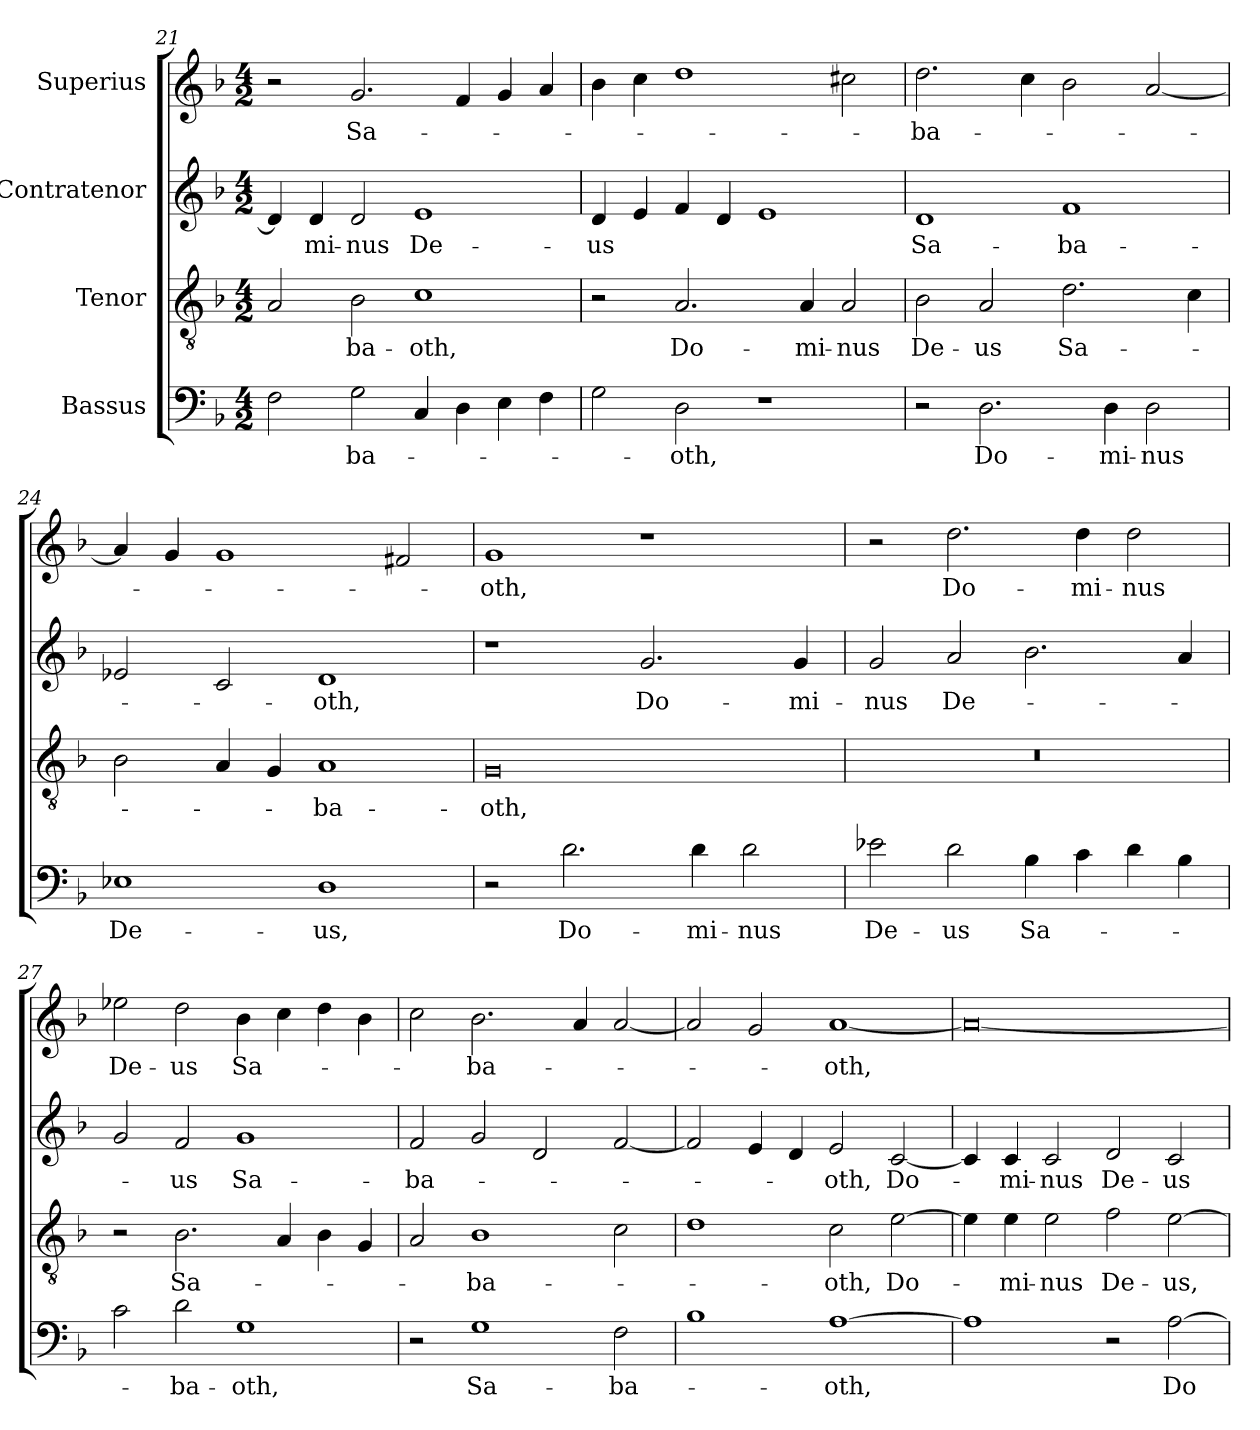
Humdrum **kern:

**kern	**text	**kern	**text	**kern	**text	**kern	**text
*part4	*part4	*part3	*part3	*part2	*part2	*part1	*part1
*staff4	*staff4	*staff3	*staff3	*staff2	*staff2	*staff1	*staff1
*I"Bassus	*	*I"Tenor	*	*I"Contratenor	*	*I"Superius	*
*clefF4	*	*clefGv2	*	*clefG2	*	*clefG2	*
*k[b-]	*	*k[b-]	*	*k[b-]	*	*k[b-]	*
*M4/2	*	*M4/2	*	*M4/2	*	*M4/2	*
=21	=21	=21	=21	=21	=21	=21	=21
2F\	.	2A/	.	4d/]	.	2r	.
.	.	.	.	4d/	-mi-	.	.
2G\	-ba-	2B-\	-ba-	2d/	-nus	2.g/	Sa-
4C/	.	1c\	-oth,	1e/	De-	.	.
4D\	.	.	.	.	.	4f/	.
4E\	.	.	.	.	.	4g/	.
4F\	.	.	.	.	.	4a/	.
=22	=22	=22	=22	=22	=22	=22	=22
2G\	.	2r	.	4d/	-us	4b-\	.
.	.	.	.	4e/	.	4cc\	.
2D\	-oth,	2.A/	Do-	4f/	.	1dd\	.
.	.	.	.	4d/	.	.	.
1r	.	.	.	1e/	.	.	.
.	.	4A/	-mi-	.	.	.	.
.	.	2A/	-nus	.	.	2cc#X\	.
=23	=23	=23	=23	=23	=23	=23	=23
2r	.	2B-\	De-	1d/	Sa-	2.dd\	-ba-
2.D\	Do-	2A/	-us	.	.	.	.
.	.	.	.	.	.	4cc\	.
.	.	2.d\	Sa-	1f/	-ba-	2b-\	.
4D\	-mi-	.	.	.	.	.	.
2D\	-nus	.	.	.	.	[2a/	.
.	.	4c\	.	.	.	.	.
=24	=24	=24	=24	=24	=24	=24	=24
1E-X\	De-	2B-\	.	2e-X/	.	4a/]	.
.	.	.	.	.	.	4g/	.
.	.	4A/	.	2c/	.	1g/	.
.	.	4G/	.	.	.	.	.
1D\	-us,	1A/	-ba-	1d/	-oth,	.	.
.	.	.	.	.	.	2f#X/	.
=25	=25	=25	=25	=25	=25	=25	=25
2r	.	0G/	-oth,	1r	.	1g/	-oth,
2.d\	Do-	.	.	.	.	.	.
.	.	.	.	2.g/	Do-	1r	.
4d\	-mi-	.	.	.	.	.	.
2d\	-nus	.	.	.	.	.	.
.	.	.	.	4g/	-mi-	.	.
=26	=26	=26	=26	=26	=26	=26	=26
2e-X\	De-	0r	.	2g/	-nus	2r	.
2d\	-us	.	.	2a/	De-	2.dd\	Do-
4B-\	Sa-	.	.	2.b-\	.	.	.
4c\	.	.	.	.	.	4dd\	-mi-
4d\	.	.	.	.	.	2dd\	-nus
4B-\	.	.	.	4a/	.	.	.
=27	=27	=27	=27	=27	=27	=27	=27
2c\	.	2r	.	2g/	.	2ee-X\	De-
2d\	-ba-	2.B-\	Sa-	2f/	-us	2dd\	-us
1G\	-oth,	.	.	1g/	Sa-	4b-\	Sa-
.	.	4A/	.	.	.	4cc\	.
.	.	4B-\	.	.	.	4dd\	.
.	.	4G/	.	.	.	4b-\	.
=28	=28	=28	=28	=28	=28	=28	=28
2r	.	2A/	.	2f/	-ba-	2cc\	.
1G\	Sa-	1B-\	-ba-	2g/	.	2.b-\	-ba-
.	.	.	.	2d/	.	.	.
.	.	.	.	.	.	4a/	.
2F\	-ba-	2c\	.	[2f/	.	[2a/	.
=29	=29	=29	=29	=29	=29	=29	=29
1B-\	.	1d\	.	2f/]	.	2a/]	.
.	.	.	.	4e/	.	2g/	.
.	.	.	.	4d/	.	.	.
[1A\	-oth,	2c\	-oth,	2e/	-oth,	[1a/	-oth,
.	.	[2e\	Do-	[2c/	Do-	.	.
=30	=30	=30	=30	=30	=30	=30	=30
1A\]	.	4e\]	.	4c/]	.	0a/_	.
.	.	4e\	-mi-	4c/	-mi-	.	.
.	.	2e\	-nus	2c/	-nus	.	.
2r	.	2f\	De-	2d/	De-	.	.
[2A\	Do-	[2e\	-us,	2c/	-us	.	.
=	=	=	=	=	=	=	=
*-	*-	*-	*-	*-	*-	*-	*-
